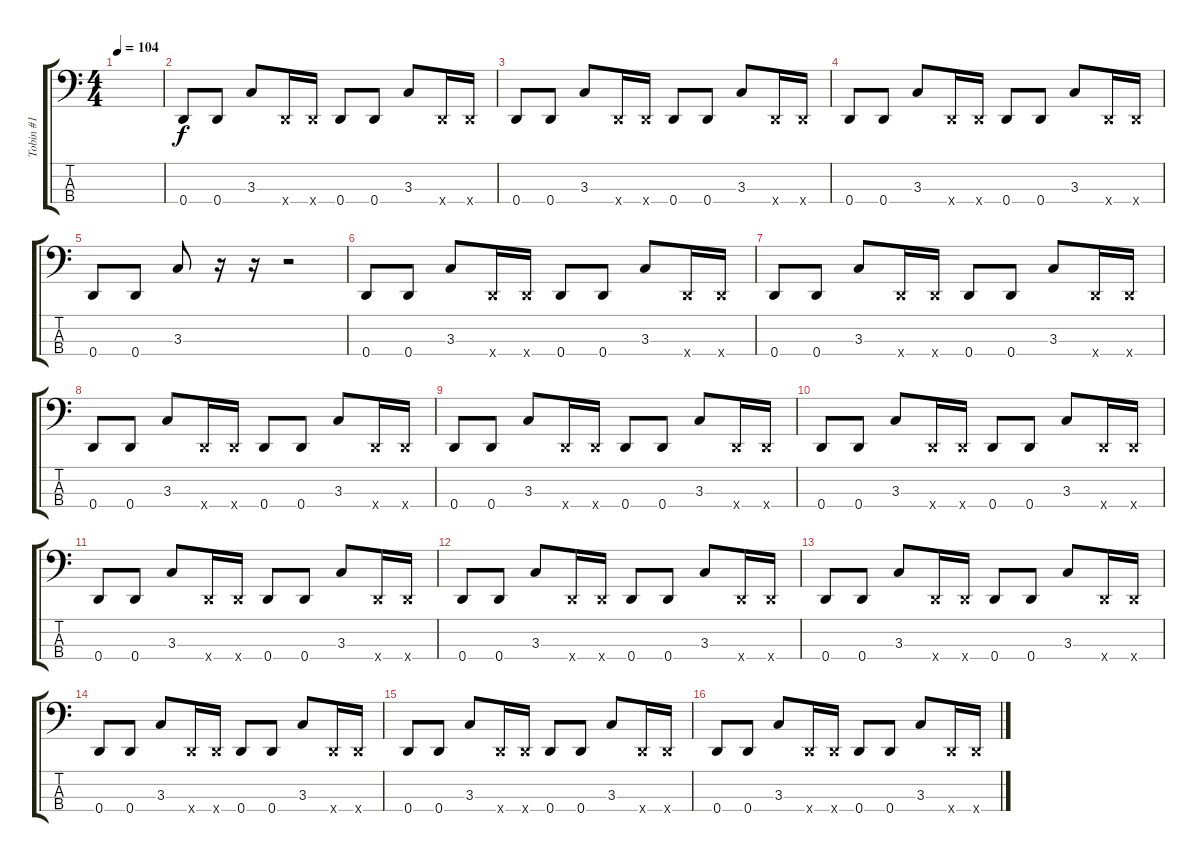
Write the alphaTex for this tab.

\track ("Tobin #1" "Tobin #1") {instrument slapbass2}
\staff {score tabs}
\tuning (G2 D2 A1 D1) {hide}
\ts (4 4)
\tempo 104
\clef f4
\ks c
|
0.4.8 0.4.8 3.3.8 0.4{x}.16 0.4{x}.16 0.4.8 0.4.8 3.3.8 0.4{x}.16 0.4{x}.16 |
0.4.8 0.4.8 3.3.8 0.4{x}.16 0.4{x}.16 0.4.8 0.4.8 3.3.8 0.4{x}.16 0.4{x}.16 |
0.4.8 0.4.8 3.3.8 0.4{x}.16 0.4{x}.16 0.4.8 0.4.8 3.3.8 0.4{x}.16 0.4{x}.16 |
0.4.8 0.4.8 3.3.8 r.16 r.16 r.2 |
0.4.8 0.4.8 3.3.8 0.4{x}.16 0.4{x}.16 0.4.8 0.4.8 3.3.8 0.4{x}.16 0.4{x}.16 |
0.4.8 0.4.8 3.3.8 0.4{x}.16 0.4{x}.16 0.4.8 0.4.8 3.3.8 0.4{x}.16 0.4{x}.16 |
0.4.8 0.4.8 3.3.8 0.4{x}.16 0.4{x}.16 0.4.8 0.4.8 3.3.8 0.4{x}.16 0.4{x}.16 |
0.4.8 0.4.8 3.3.8 0.4{x}.16 0.4{x}.16 0.4.8 0.4.8 3.3.8 0.4{x}.16 0.4{x}.16 |
0.4.8 0.4.8 3.3.8 0.4{x}.16 0.4{x}.16 0.4.8 0.4.8 3.3.8 0.4{x}.16 0.4{x}.16 |
0.4.8 0.4.8 3.3.8 0.4{x}.16 0.4{x}.16 0.4.8 0.4.8 3.3.8 0.4{x}.16 0.4{x}.16 |
0.4.8 0.4.8 3.3.8 0.4{x}.16 0.4{x}.16 0.4.8 0.4.8 3.3.8 0.4{x}.16 0.4{x}.16 |
0.4.8 0.4.8 3.3.8 0.4{x}.16 0.4{x}.16 0.4.8 0.4.8 3.3.8 0.4{x}.16 0.4{x}.16 |
0.4.8 0.4.8 3.3.8 0.4{x}.16 0.4{x}.16 0.4.8 0.4.8 3.3.8 0.4{x}.16 0.4{x}.16 |
0.4.8 0.4.8 3.3.8 0.4{x}.16 0.4{x}.16 0.4.8 0.4.8 3.3.8 0.4{x}.16 0.4{x}.16 |
0.4.8 0.4.8 3.3.8 0.4{x}.16 0.4{x}.16 0.4.8 0.4.8 3.3.8 0.4{x}.16 0.4{x}.16
